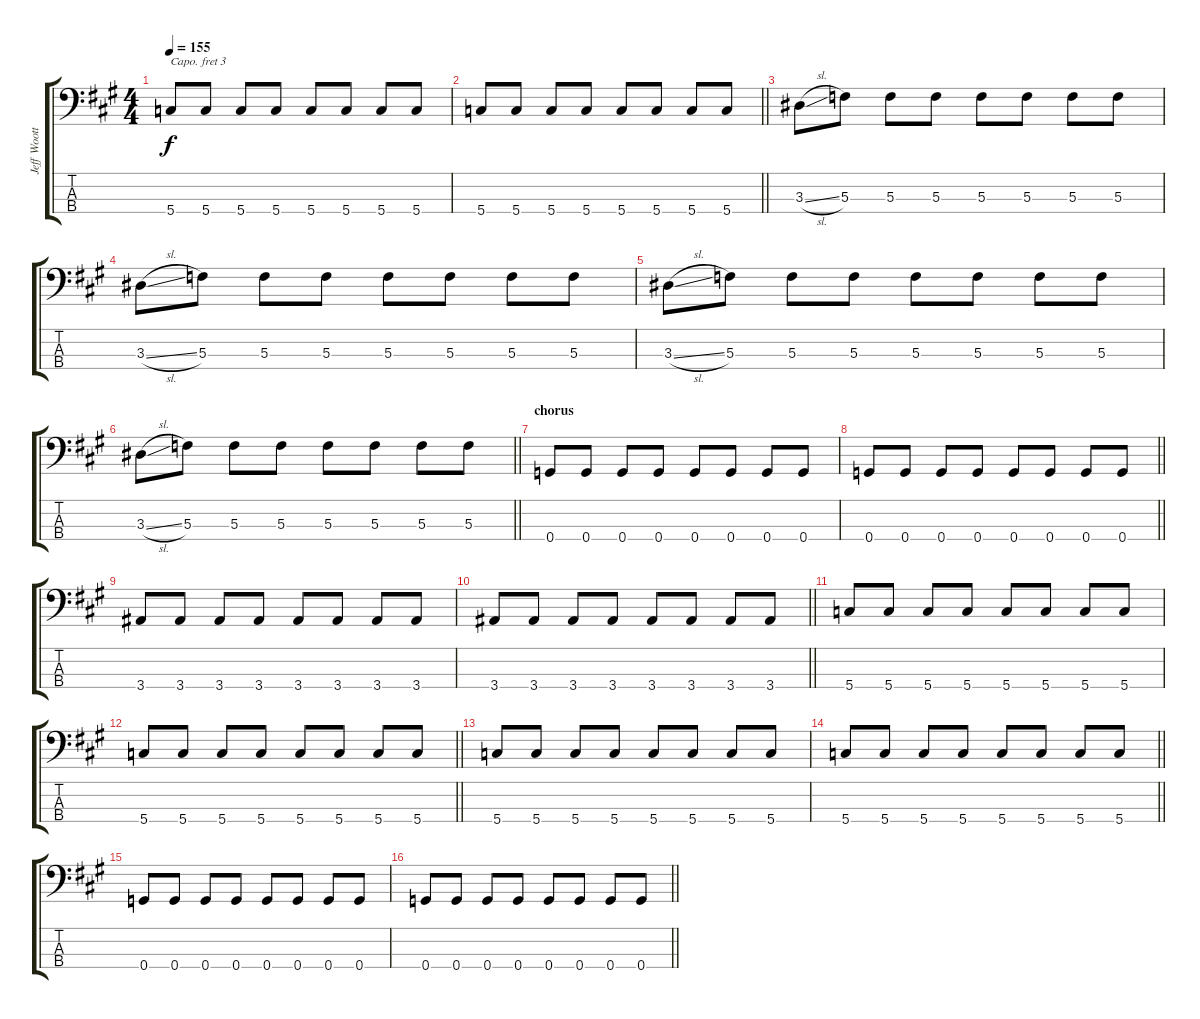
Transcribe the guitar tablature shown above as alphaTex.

\track ("Jeff Wootton" "Jeff Woott") {instrument electricbassfinger}
\staff {score tabs}
\capo 3
\tuning (G2 D2 A1 E1) {hide}
\ts (4 4)
\tempo 155
\clef f4
\ks a
5.4.8{dy f} 5.4.8 5.4.8 5.4.8 5.4.8 5.4.8 5.4.8 5.4.8 |
\barLineRight lightlight
5.4.8 5.4.8 5.4.8 5.4.8 5.4.8 5.4.8 5.4.8 5.4.8 |
3.3{sl}.8 5.3.8 5.3.8 5.3.8 5.3.8 5.3.8 5.3.8 5.3.8 |
3.3{sl}.8 5.3.8 5.3.8 5.3.8 5.3.8 5.3.8 5.3.8 5.3.8 |
3.3{sl}.8 5.3.8 5.3.8 5.3.8 5.3.8 5.3.8 5.3.8 5.3.8 |
\barLineRight lightlight
3.3{sl}.8 5.3.8 5.3.8 5.3.8 5.3.8 5.3.8 5.3.8 5.3.8 |
\section ("" "chorus")
0.4.8 0.4.8 0.4.8 0.4.8 0.4.8 0.4.8 0.4.8 0.4.8 |
\barLineRight lightlight
0.4.8 0.4.8 0.4.8 0.4.8 0.4.8 0.4.8 0.4.8 0.4.8 |
3.4.8 3.4.8 3.4.8 3.4.8 3.4.8 3.4.8 3.4.8 3.4.8 |
\barLineRight lightlight
3.4.8 3.4.8 3.4.8 3.4.8 3.4.8 3.4.8 3.4.8 3.4.8 |
5.4.8 5.4.8 5.4.8 5.4.8 5.4.8 5.4.8 5.4.8 5.4.8 |
\barLineRight lightlight
5.4.8 5.4.8 5.4.8 5.4.8 5.4.8 5.4.8 5.4.8 5.4.8 |
5.4.8 5.4.8 5.4.8 5.4.8 5.4.8 5.4.8 5.4.8 5.4.8 |
\barLineRight lightlight
5.4.8 5.4.8 5.4.8 5.4.8 5.4.8 5.4.8 5.4.8 5.4.8 |
0.4.8 0.4.8 0.4.8 0.4.8 0.4.8 0.4.8 0.4.8 0.4.8 |
\barLineRight lightlight
0.4.8 0.4.8 0.4.8 0.4.8 0.4.8 0.4.8 0.4.8 0.4.8
